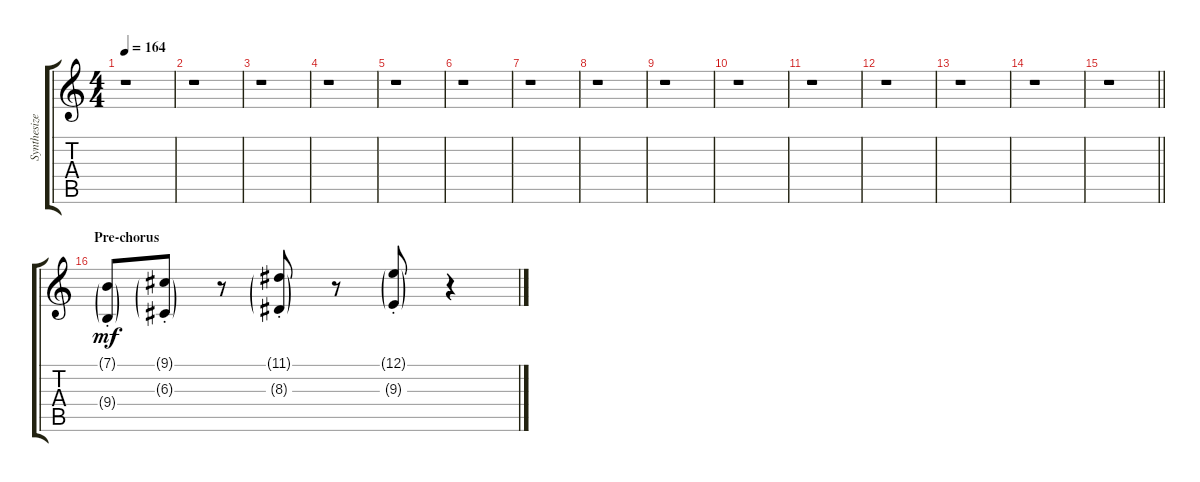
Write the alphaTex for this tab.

\track ("Synthesizer 1 (Paul Morris)" "Synthesize") {instrument stringensemble1}
\staff {score tabs}
\tuning (E4 B3 G3 D3 A2 E2) {hide}
\ts (4 4)
\tempo 164
\clef g2
\ks c
r.1{dy f} |
r.1 |
r.1 |
r.1 |
r.1 |
r.1 |
r.1 |
r.1 |
r.1 |
r.1 |
r.1 |
r.1 |
r.1 |
r.1 |
\barLineRight lightlight
r.1 |
\section ("" "Pre-chorus")
(7.1{g st} 9.4{g st}).8{dy mf instrument pizzicatostrings} (9.1{g st} 6.3{g st}).8 r.8 (11.1{g st} 8.3{g st}).8 r.8 (12.1{g st} 9.3{g st}).8 r.4
